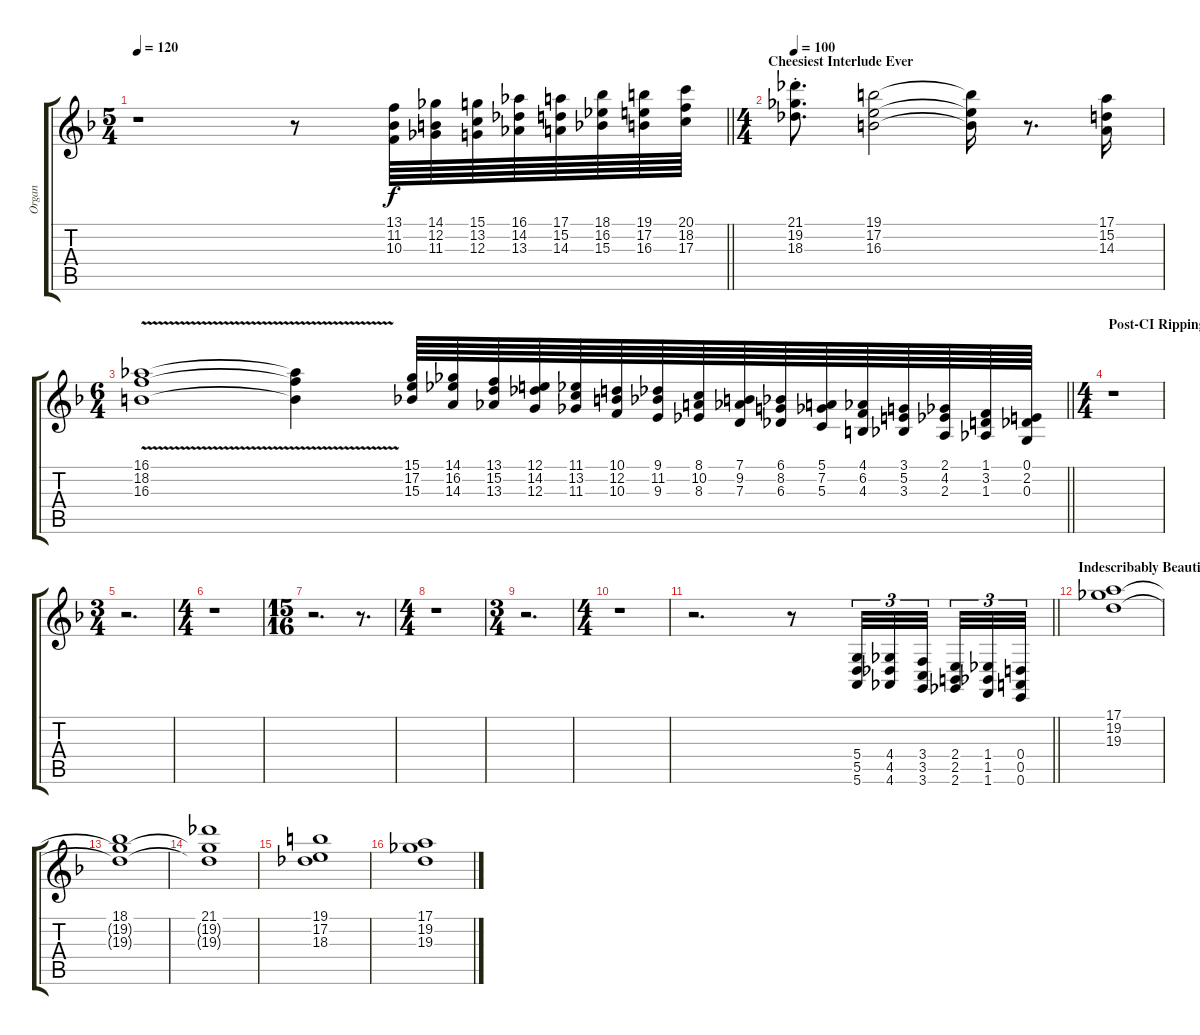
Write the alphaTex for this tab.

\track ("Organ" "Organ") {instrument rockorgan}
\staff {score tabs}
\tuning (E4 B3 G3 D3 A2 E2) {hide}
\ts (5 4)
\tempo 120
\clef g2
\barLineRight lightlight
\ks dminor
r.1{dy f} r.8 (13.1 11.2 10.3).64{volume 12 balance 8} (14.1 12.2 11.3).64 (15.1 13.2 12.3).64 (16.1 14.2 13.3).64 (17.1 15.2 14.3).64 (18.1 16.2 15.3).64 (19.1 17.2 16.3).64 (20.1 18.2 17.3).64 |
\ts (4 4)
\section ("" "Cheesiest Interlude Ever")
\tempo 100
(21.1{st} 19.2{st} 18.3{st}).8{d} (19.1 17.2 16.3).2 (19.1{t} 17.2{t} 16.3{t}).16 r.8{d} (17.1 15.2 14.3).16 |
\ts (6 4)
\barLineRight lightlight
(16.1{v} 18.2{v} 16.3{v}).1 (16.1{t} 18.2{t} 16.3{t}).4 (15.1 17.2 15.3).64 (14.1 16.2 14.3).64 (13.1 15.2 13.3).64 (12.1 14.2 12.3).64 (11.1 13.2 11.3).64 (10.1 12.2 10.3).64 (9.1 11.2 9.3).64 (8.1 10.2 8.3).64 (7.1 9.2 7.3).64 (6.1 8.2 6.3).64 (5.1 7.2 5.3).64 (4.1 6.2 4.3).64 (3.1 5.2 3.3).64 (2.1 4.2 2.3).64 (1.1 3.2 1.3).64 (0.1 2.2 0.3).64 |
\ts (4 4)
\section ("" "Post-CI Rippingest Solo Ever")
r.1 |
\ts (3 4)
r.2{d} |
\ts (4 4)
r.1 |
\ts (15 16)
r.2{d} r.8{d} |
\ts (4 4)
r.1 |
\ts (3 4)
r.2{d} |
\ts (4 4)
r.1 |
\barLineRight lightlight
r.2{d} r.8 (5.4 5.5 5.6).32{tu (3 2) volume 14} (4.4 4.5 4.6).32{tu (3 2)} (3.4 3.5 3.6).32{tu (3 2) beam splitsecondary} (2.4 2.5 2.6).32{tu (3 2)} (1.4 1.5 1.6).32{tu (3 2)} (0.4 0.5 0.6).32{tu (3 2)} |
\section ("" "Indescribably Beautiful Solo")
(17.1 19.2 19.3).1 |
(18.1 19.2{t} 19.3{t}).1 |
(21.1 19.2{t} 19.3{t}).1 |
(19.1 17.2 18.3).1 |
(17.1 19.2 19.3).1
